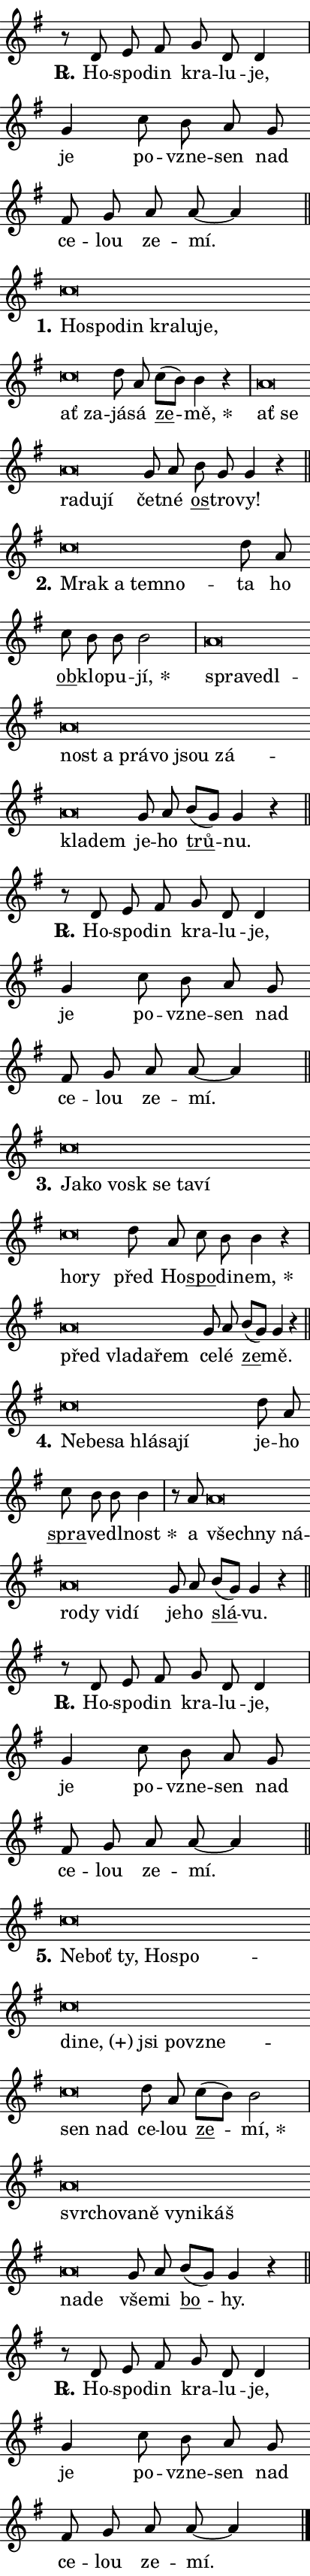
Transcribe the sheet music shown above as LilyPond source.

\version "2.22.1"
\header { tagline = "" }
\paper {
  indent = 0\cm
  top-margin = 0\cm
  right-margin = 0\cm
  bottom-margin = 0\cm
  left-margin = 0\cm
  paper-width = 7\cm
  page-breaking = #ly:one-page-breaking
  system-system-spacing.basic-distance = #11
  score-system-spacing.basic-distance = #11
  ragged-last = ##f
}


%% Author: Thomas Morley
%% https://lists.gnu.org/archive/html/lilypond-user/2020-05/msg00002.html
#(define (line-position grob)
"Returns position of @var[grob} in current system:
   @code{'start}, if at first time-step
   @code{'end}, if at last time-step
   @code{'middle} otherwise
"
  (let* ((col (ly:item-get-column grob))
         (ln (ly:grob-object col 'left-neighbor))
         (rn (ly:grob-object col 'right-neighbor))
         (col-to-check-left (if (ly:grob? ln) ln col))
         (col-to-check-right (if (ly:grob? rn) rn col))
         (break-dir-left
           (and
             (ly:grob-property col-to-check-left 'non-musical #f)
             (ly:item-break-dir col-to-check-left)))
         (break-dir-right
           (and
             (ly:grob-property col-to-check-right 'non-musical #f)
             (ly:item-break-dir col-to-check-right))))
        (cond ((eqv? 1 break-dir-left) 'start)
              ((eqv? -1 break-dir-right) 'end)
              (else 'middle))))

#(define (tranparent-at-line-position vctor)
  (lambda (grob)
  "Relying on @code{line-position} select the relevant enry from @var{vctor}.
Used to determine transparency,"
    (case (line-position grob)
      ((end) (not (vector-ref vctor 0)))
      ((middle) (not (vector-ref vctor 1)))
      ((start) (not (vector-ref vctor 2))))))

noteHeadBreakVisibility =
#(define-music-function (break-visibility)(vector?)
"Makes @code{NoteHead}s transparent relying on @var{break-visibility}"
#{
  \override NoteHead.transparent =
    #(tranparent-at-line-position break-visibility)
#})

#(define delete-ledgers-for-transparent-note-heads
  (lambda (grob)
    "Reads whether a @code{NoteHead} is transparent.
If so this @code{NoteHead} is removed from @code{'note-heads} from
@var{grob}, which is supposed to be @code{LedgerLineSpanner}.
As a result ledgers are not printed for this @code{NoteHead}"
    (let* ((nhds-array (ly:grob-object grob 'note-heads))
           (nhds-list
             (if (ly:grob-array? nhds-array)
                 (ly:grob-array->list nhds-array)
                 '()))
           ;; Relies on the transparent-property being done before
           ;; Staff.LedgerLineSpanner.after-line-breaking is executed.
           ;; This is fragile ...
           (to-keep
             (remove
               (lambda (nhd)
                 (ly:grob-property nhd 'transparent #f))
               nhds-list)))
      ;; TODO find a better method to iterate over grob-arrays, similiar
      ;; to filter/remove etc for lists
      ;; For now rebuilt from scratch
      (set! (ly:grob-object grob 'note-heads)  '())
      (for-each
        (lambda (nhd)
          (ly:pointer-group-interface::add-grob grob 'note-heads nhd))
        to-keep))))

hideNotes = {
  \noteHeadBreakVisibility #begin-of-line-visible
}
unHideNotes = {
  \noteHeadBreakVisibility #all-visible
}

% work-around for resetting accidentals
% https://lilypond.org/doc/v2.23/Documentation/notation/displaying-rhythms#unmetered-music
cadenzaMeasure = {
  \cadenzaOff
  \partial 1024 s1024
  \cadenzaOn
}

#(define-markup-command (accent layout props text) (markup?)
  "Underline accented syllable"
  (interpret-markup layout props
    #{\markup \override #'(offset . 4.3) \underline { #text }#}))

responsum = \markup \concat {
  "R" \hspace #-1.05 \path #0.1 #'((moveto 0 0.07) (lineto 0.9 0.8)) \hspace #0.05 "."
}

\layout {
    \context {
        \Staff
        \remove "Time_signature_engraver"
        \override LedgerLineSpanner.after-line-breaking = #delete-ledgers-for-transparent-note-heads
    }
    \context {
        \Voice {
            \override NoteHead.output-attributes = #'((class . "notehead"))
            \override Hairpin.height = #0.55
        }
    }
    \context {
        \Lyrics {
            \override StanzaNumber.output-attributes = #'((class . "stanzanumber"))
            \override LyricSpace.minimum-distance = #0.9
            \override LyricText.font-name = #"TeX Gyre Schola"
            \override LyricText.font-size = 1
            \override StanzaNumber.font-name = #"TeX Gyre Schola Bold"
            \override StanzaNumber.font-size = 1
        }
    }
}

% magnetic-lyrics.ily
%
%   written by
%     Jean Abou Samra <jean@abou-samra.fr>
%     Werner Lemberg <wl@gnu.org>
%
%   adapted by
%     Jiri Hon <jiri.hon@gmail.com>
%
% Version 2022-Apr-15

% https://www.mail-archive.com/lilypond-user@gnu.org/msg149350.html

#(define (Left_hyphen_pointer_engraver context)
   "Collect syllable-hyphen-syllable occurrences in lyrics and store
them in properties.  This engraver only looks to the left.  For
example, if the lyrics input is @code{foo -- bar}, it does the
following.

@itemize @bullet
@item
Set the @code{text} property of the @code{LyricHyphen} grob between
@q{foo} and @q{bar} to @code{foo}.

@item
Set the @code{left-hyphen} property of the @code{LyricText} grob with
text @q{foo} to the @code{LyricHyphen} grob between @q{foo} and
@q{bar}.
@end itemize

Use this auxiliary engraver in combination with the
@code{lyric-@/text::@/apply-@/magnetic-@/offset!} hook."
   (let ((hyphen #f)
         (text #f))
     (make-engraver
      (acknowledgers
       ((lyric-syllable-interface engraver grob source-engraver)
        (set! text grob)))
      (end-acknowledgers
       ((lyric-hyphen-interface engraver grob source-engraver)
        ;(when (not (grob::has-interface grob 'lyric-space-interface))
          (set! hyphen grob)));)
      ((stop-translation-timestep engraver)
       (when (and text hyphen)
         (ly:grob-set-object! text 'left-hyphen hyphen))
       (set! text #f)
       (set! hyphen #f)))))

#(define (lyric-text::apply-magnetic-offset! grob)
   "If the space between two syllables is less than the value in
property @code{LyricText@/.details@/.squash-threshold}, move the right
syllable to the left so that it gets concatenated with the left
syllable.

Use this function as a hook for
@code{LyricText@/.after-@/line-@/breaking} if the
@code{Left_@/hyphen_@/pointer_@/engraver} is active."
   (let ((hyphen (ly:grob-object grob 'left-hyphen #f)))
     (when hyphen
       (let ((left-text (ly:spanner-bound hyphen LEFT)))
         (when (grob::has-interface left-text 'lyric-syllable-interface)
           (let* ((common (ly:grob-common-refpoint grob left-text X))
                  (this-x-ext (ly:grob-extent grob common X))
                  (left-x-ext
                   (begin
                     ;; Trigger magnetism for left-text.
                     (ly:grob-property left-text 'after-line-breaking)
                     (ly:grob-extent left-text common X)))
                  ;; `delta` is the gap width between two syllables.
                  (delta (- (interval-start this-x-ext)
                            (interval-end left-x-ext)))
                  (details (ly:grob-property grob 'details))
                  (threshold (assoc-get 'squash-threshold details 0.2)))
             (when (< delta threshold)
               (let* (;; We have to manipulate the input text so that
                      ;; ligatures crossing syllable boundaries are not
                      ;; disabled.  For languages based on the Latin
                      ;; script this is essentially a beautification.
                      ;; However, for non-Western scripts it can be a
                      ;; necessity.
                      (lt (ly:grob-property left-text 'text))
                      (rt (ly:grob-property grob 'text))
                      (is-space (grob::has-interface hyphen 'lyric-space-interface))
                      (space (if is-space " " ""))
                      (space-markup (grob-interpret-markup grob " "))
                      (space-size (interval-length (ly:stencil-extent space-markup X)))
                      (extra-delta (if is-space space-size 0))
                      ;; Append new syllable.
                      (ltrt-space (if (and (string? lt) (string? rt))
                                (string-append lt space rt)
                                (make-concat-markup (list lt space rt))))
                      ;; Right-align `ltrt` to the right side.
                      (ltrt-space-markup (grob-interpret-markup
                               grob
                               (make-translate-markup
                                (cons (interval-length this-x-ext) 0)
                                (make-right-align-markup ltrt-space)))))
                 (begin
                   ;; Don't print `left-text`.
                   (ly:grob-set-property! left-text 'stencil #f)
                   ;; Set text and stencil (which holds all collected
                   ;; syllables so far) and shift it to the left.
                   (ly:grob-set-property! grob 'text ltrt-space)
                   (ly:grob-set-property! grob 'stencil ltrt-space-markup)
                   (ly:grob-translate-axis! grob (- (- delta extra-delta)) X))))))))))


#(define (lyric-hyphen::displace-bounds-first grob)
   ;; Make very sure this callback isn't triggered too early.
   (let ((left (ly:spanner-bound grob LEFT))
         (right (ly:spanner-bound grob RIGHT)))
     (ly:grob-property left 'after-line-breaking)
     (ly:grob-property right 'after-line-breaking)
     (ly:lyric-hyphen::print grob)))

squashThreshold = #0.4

\layout {
  \context {
    \Lyrics
    \consists #Left_hyphen_pointer_engraver
    \override LyricText.after-line-breaking =
      #lyric-text::apply-magnetic-offset!
    \override LyricHyphen.stencil = #lyric-hyphen::displace-bounds-first
    \override LyricText.details.squash-threshold = \squashThreshold
    \override LyricHyphen.minimum-distance = 0
    \override LyricHyphen.minimum-length = \squashThreshold
  }
}

squash = \override LyricText.details.squash-threshold = 9999
unSquash = \override LyricText.details.squash-threshold = \squashThreshold

left = \override LyricText.self-alignment-X = #LEFT
unLeft = \revert LyricText.self-alignment-X

starOffset = #(lambda (grob) 
                (let ((x_offset (ly:self-alignment-interface::aligned-on-x-parent grob)))
                  (if (= x_offset 0) 0 (+ x_offset 1.2))))

star = #(define-music-function (syllable)(string?)
"Append star separator at the end of a syllable"
#{
  \once \override LyricText.X-offset = #starOffset
  \lyricmode { \markup {
    #syllable
    \override #'((font-name . "TeX Gyre Schola Bold")) \hspace #0.2 \lower #0.65 \larger "*"
  } }
#})

starAccent = #(define-music-function (syllable)(string?)
"Append star separator at the end of a syllable and make accent"
#{
  \once \override LyricText.X-offset = #starOffset
  \lyricmode { \markup {
    \accent #syllable
    \override #'((font-name . "TeX Gyre Schola Bold")) \hspace #0.2 \lower #0.65 \larger "*"
  } }
#})

breath = #(define-music-function (syllable)(string?)
"Append breathing indicator at the end of a syllable"
#{
  \lyricmode { \markup { #syllable "+" } }
#})

optionalBreath = #(define-music-function (syllable)(string?)
"Append optional breathing indicator at the end of a syllable"
#{
  \lyricmode { \markup { #syllable "(+)" } }
#})


\score {
    <<
        \new Voice = "melody" { \cadenzaOn \key g \major \relative { r8 d'8 e fis g d d4 \cadenzaMeasure \bar "|" g c8 b a g \bar "" fis g a a~ a4 \cadenzaMeasure \bar "||" \break }
\relative { c''\breve*1/16 \hideNotes \breve*1/16 \bar "" \breve*1/16 \bar "" \breve*1/16 \bar "" \breve*1/16 \bar "" \breve*1/16 \bar "" \breve*1/16 \breve*1/16 \bar "" \unHideNotes d8 a \bar "" c[( b)] b4 r \cadenzaMeasure \bar "|" a\breve*1/16 \hideNotes \breve*1/16 \bar "" \breve*1/16 \bar "" \breve*1/16 \breve*1/16 \bar "" \unHideNotes g8 a \bar "" b g g4 r \cadenzaMeasure \bar "||" \break }
\relative { c''\breve*1/16 \hideNotes \breve*1/16 \bar "" \breve*1/16 \breve*1/16 \bar "" \unHideNotes d8 a \bar "" c b b b2 \cadenzaMeasure \bar "|" a\breve*1/16 \hideNotes \breve*1/16 \bar "" \breve*1/16 \bar "" \breve*1/16 \bar "" \breve*1/16 \bar "" \breve*1/16 \bar "" \breve*1/16 \bar "" \breve*1/16 \bar "" \breve*1/16 \bar "" \breve*1/16 \breve*1/16 \bar "" \unHideNotes g8 a \bar "" b[( g)] g4 r \cadenzaMeasure \bar "||" \break }
\relative { r8 d'8 e fis g d d4 \cadenzaMeasure \bar "|" g c8 b a g \bar "" fis g a a~ a4 \cadenzaMeasure \bar "||" \break }
\relative { c''\breve*1/16 \hideNotes \breve*1/16 \bar "" \breve*1/16 \bar "" \breve*1/16 \bar "" \breve*1/16 \bar "" \breve*1/16 \bar "" \breve*1/16 \breve*1/16 \bar "" \unHideNotes d8 a \bar "" c b b4 r \cadenzaMeasure \bar "|" a\breve*1/16 \hideNotes \breve*1/16 \bar "" \breve*1/16 \breve*1/16 \bar "" \unHideNotes g8 a \bar "" b[( g)] g4 r \cadenzaMeasure \bar "||" \break }
\relative { c''\breve*1/16 \hideNotes \breve*1/16 \bar "" \breve*1/16 \bar "" \breve*1/16 \bar "" \breve*1/16 \breve*1/16 \bar "" \unHideNotes d8 a \bar "" c b b b4 \cadenzaMeasure \bar "|" r8 a8 a\breve*1/16 \hideNotes \breve*1/16 \bar "" \breve*1/16 \bar "" \breve*1/16 \bar "" \breve*1/16 \bar "" \breve*1/16 \breve*1/16 \bar "" \unHideNotes g8 a \bar "" b[( g)] g4 r \cadenzaMeasure \bar "||" \break }
\relative { r8 d'8 e fis g d d4 \cadenzaMeasure \bar "|" g c8 b a g \bar "" fis g a a~ a4 \cadenzaMeasure \bar "||" \break }
\relative { c''\breve*1/16 \hideNotes \breve*1/16 \bar "" \breve*1/16 \bar "" \breve*1/16 \bar "" \breve*1/16 \bar "" \breve*1/16 \bar "" \breve*1/16 \bar "" \breve*1/16 \bar "" \breve*1/16 \bar "" \breve*1/16 \bar "" \breve*1/16 \breve*1/16 \bar "" \unHideNotes d8 a \bar "" c[( b)] b2 \cadenzaMeasure \bar "|" a\breve*1/16 \hideNotes \breve*1/16 \bar "" \breve*1/16 \bar "" \breve*1/16 \bar "" \breve*1/16 \bar "" \breve*1/16 \bar "" \breve*1/16 \bar "" \breve*1/16 \breve*1/16 \bar "" \unHideNotes g8 a \bar "" b[( g)] g4 r \cadenzaMeasure \bar "||" \break }
\relative { r8 d'8 e fis g d d4 \cadenzaMeasure \bar "|" g c8 b a g \bar "" fis g a a~ a4 \cadenzaMeasure \bar "||" \break } \bar "|." }
        \new Lyrics \lyricsto "melody" { \lyricmode { \set stanza = \responsum
Ho -- spo -- din kra -- lu -- je, je po -- vzne -- sen nad ce -- lou ze -- mí.
\set stanza = "1."
\left Ho -- \squash spo -- din kra -- lu -- je, ať za -- \unLeft \unSquash já -- sá \markup \accent ze -- \star mě, \left ať \squash se ra -- du -- jí \unLeft \unSquash čet -- né \markup \accent os -- tro -- vy!
\set stanza = "2."
\left Mrak \squash a tem -- no -- \unLeft \unSquash ta ho \markup \accent ob -- klo -- pu -- \star jí, \left spra -- \squash ve -- dl -- nost a prá -- vo jsou zá -- kla -- dem \unLeft \unSquash je -- ho \markup \accent trů -- nu.
\set stanza = \responsum
Ho -- spo -- din kra -- lu -- je, je po -- vzne -- sen nad ce -- lou ze -- mí.
\set stanza = "3."
\left Ja -- \squash ko vosk se ta -- ví ho -- ry \unLeft \unSquash před Ho -- \markup \accent spo -- di -- \star nem, \left před \squash vla -- da -- řem \unLeft \unSquash ce -- lé \markup \accent ze -- mě.
\set stanza = "4."
\left Ne -- \squash be -- sa hlá -- sa -- jí \unLeft \unSquash je -- ho \markup \accent spra -- ve -- dl -- \star nost a \left všech -- \squash ny ná -- ro -- dy vi -- dí \unLeft \unSquash je -- ho \markup \accent slá -- vu.
\set stanza = \responsum
Ho -- spo -- din kra -- lu -- je, je po -- vzne -- sen nad ce -- lou ze -- mí.
\set stanza = "5."
\left Ne -- \squash boť ty, Ho -- spo -- di -- \optionalBreath ne, jsi po -- vzne -- sen nad \unLeft \unSquash ce -- lou \markup \accent ze -- \star mí, \left svr -- \squash cho -- va -- ně vy -- ni -- káš na -- de \unLeft \unSquash vše -- mi \markup \accent bo -- hy.
\set stanza = \responsum
Ho -- spo -- din kra -- lu -- je, je po -- vzne -- sen nad ce -- lou ze -- mí. } }
    >>
    \layout {}
}
